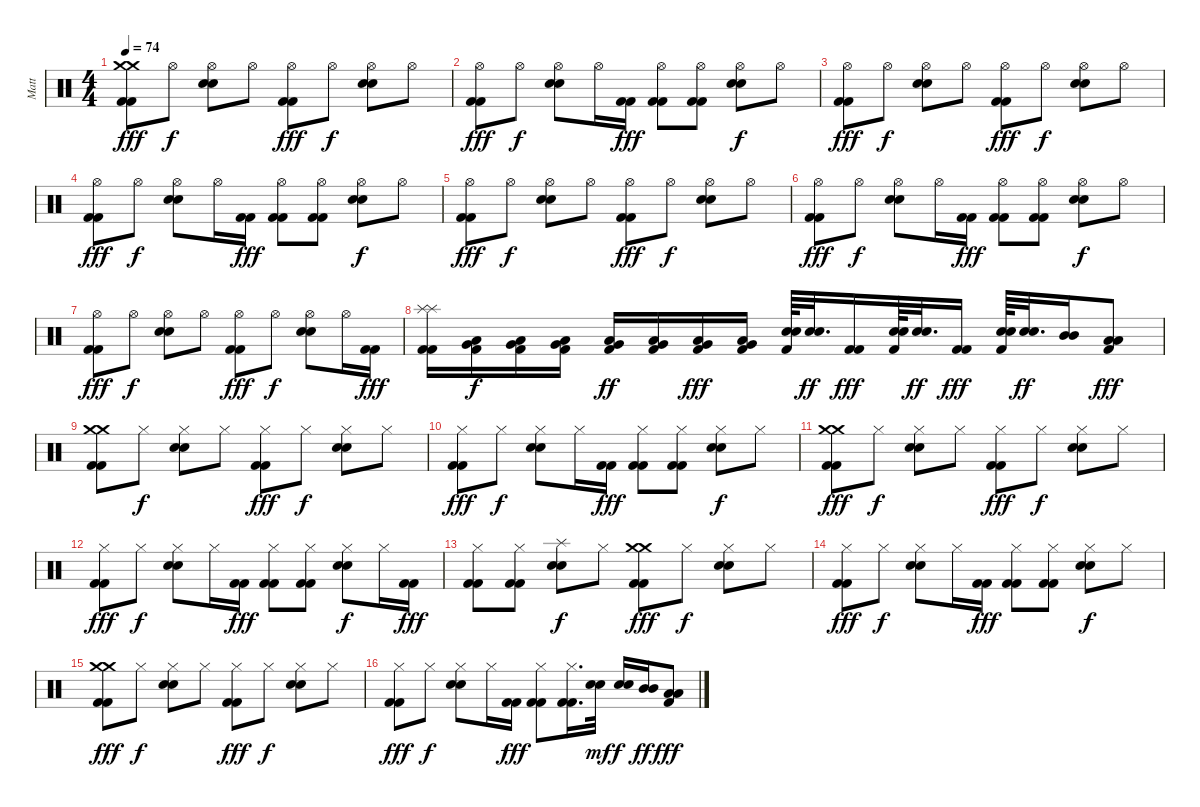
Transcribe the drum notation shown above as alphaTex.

\track ("Matt" "Matt") {instrument percussion}
\staff {score}
\articulation defaults
\ts (4 4)
\tempo 74
\clef neutral
\ks c
("Crash medium (hit)" "Crash medium (hit)" "Kick (hit) 2" "Kick (hit) 2").8{dy fff} "Hi-Hat (open)".8{dy f} ("Hi-Hat (open)" "Electric Snare (hit)" "Electric Snare (hit)").8 "Hi-Hat (open)".8 ("Hi-Hat (open)" "Kick (hit) 2" "Kick (hit) 2").8{dy fff} "Hi-Hat (open)".8{dy f} ("Hi-Hat (open)" "Electric Snare (hit)" "Electric Snare (hit)").8 "Hi-Hat (open)".8 |
("Hi-Hat (open)" "Kick (hit) 2" "Kick (hit) 2").8{dy fff} "Hi-Hat (open)".8{dy f} ("Hi-Hat (open)" "Electric Snare (hit)" "Electric Snare (hit)").8 "Hi-Hat (open)".16 ("Kick (hit) 2" "Kick (hit) 2").16{dy fff} ("Hi-Hat (open)" "Kick (hit) 2" "Kick (hit) 2").8 ("Hi-Hat (open)" "Kick (hit) 2" "Kick (hit) 2").8 ("Hi-Hat (open)" "Electric Snare (hit)" "Electric Snare (hit)").8{dy f} "Hi-Hat (open)".8 |
("Hi-Hat (open)" "Kick (hit) 2" "Kick (hit) 2").8{dy fff} "Hi-Hat (open)".8{dy f} ("Hi-Hat (open)" "Electric Snare (hit)" "Electric Snare (hit)").8 "Hi-Hat (open)".8 ("Hi-Hat (open)" "Kick (hit) 2" "Kick (hit) 2").8{dy fff} "Hi-Hat (open)".8{dy f} ("Hi-Hat (open)" "Electric Snare (hit)" "Electric Snare (hit)").8 "Hi-Hat (open)".8 |
("Hi-Hat (open)" "Kick (hit) 2" "Kick (hit) 2").8{dy fff} "Hi-Hat (open)".8{dy f} ("Hi-Hat (open)" "Electric Snare (hit)" "Electric Snare (hit)").8 "Hi-Hat (open)".16 ("Kick (hit) 2" "Kick (hit) 2").16{dy fff} ("Hi-Hat (open)" "Kick (hit) 2" "Kick (hit) 2").8 ("Hi-Hat (open)" "Kick (hit) 2" "Kick (hit) 2").8 ("Hi-Hat (open)" "Electric Snare (hit)" "Electric Snare (hit)").8{dy f} "Hi-Hat (open)".8 |
("Hi-Hat (open)" "Kick (hit) 2" "Kick (hit) 2").8{dy fff} "Hi-Hat (open)".8{dy f} ("Hi-Hat (open)" "Electric Snare (hit)" "Electric Snare (hit)").8 "Hi-Hat (open)".8 ("Hi-Hat (open)" "Kick (hit) 2" "Kick (hit) 2").8{dy fff} "Hi-Hat (open)".8{dy f} ("Hi-Hat (open)" "Electric Snare (hit)" "Electric Snare (hit)").8 "Hi-Hat (open)".8 |
("Hi-Hat (open)" "Kick (hit) 2" "Kick (hit) 2").8{dy fff} "Hi-Hat (open)".8{dy f} ("Hi-Hat (open)" "Electric Snare (hit)" "Electric Snare (hit)").8 "Hi-Hat (open)".16 ("Kick (hit) 2" "Kick (hit) 2").16{dy fff} ("Hi-Hat (open)" "Kick (hit) 2" "Kick (hit) 2").8 ("Hi-Hat (open)" "Kick (hit) 2" "Kick (hit) 2").8 ("Hi-Hat (open)" "Electric Snare (hit)" "Electric Snare (hit)").8{dy f} "Hi-Hat (open)".8 |
("Hi-Hat (open)" "Kick (hit) 2" "Kick (hit) 2").8{dy fff} "Hi-Hat (open)".8{dy f} ("Hi-Hat (open)" "Electric Snare (hit)" "Electric Snare (hit)").8 "Hi-Hat (open)".8 ("Hi-Hat (open)" "Kick (hit) 2" "Kick (hit) 2").8{dy fff} "Hi-Hat (open)".8{dy f} ("Hi-Hat (open)" "Electric Snare (hit)" "Electric Snare (hit)").8 "Hi-Hat (open)".16 ("Kick (hit) 2" "Kick (hit) 2").16{dy fff} |
("Splash (hit)" "Splash (hit)" "Kick (hit) 2" "Kick (hit) 2").16 ("Low Tom (hit)" "Very Low Tom (hit)" "Kick (hit) 2").16{dy f} ("Low Tom (hit)" "Very Low Tom (hit)" "Kick (hit) 2").16 ("Low Tom (hit)" "Very Low Tom (hit)" "Kick (hit) 2").16 ("Low Tom (hit)" "Very Low Tom (hit)" "Kick (hit) 2").16{dy ff} ("Low Tom (hit)" "Very Low Tom (hit)" "Kick (hit) 2").16 ("Low Tom (hit)" "Very Low Tom (hit)" "Kick (hit) 2").16{dy fff} ("Low Tom (hit)" "Very Low Tom (hit)" "Kick (hit) 2").16 ("Electric Snare (hit)" "Electric Snare (hit)" "Kick (hit) 2").64 ("Electric Snare (hit)" "Electric Snare (hit)").32{d dy ff} ("Kick (hit) 2" "Kick (hit) 2").16{dy fff} ("Electric Snare (hit)" "Electric Snare (hit)" "Kick (hit) 2").64 ("Electric Snare (hit)" "Electric Snare (hit)").32{d dy ff} ("Kick (hit) 2" "Kick (hit) 2").16{dy fff} ("Electric Snare (hit)" "Electric Snare (hit)" "Kick (hit) 2").64 ("Electric Snare (hit)" "Electric Snare (hit)").32{d dy ff} ("Mid Tom (hit)" "Mid Tom (hit)").16 ("Low Tom (hit)" "Low Tom (hit)" "Kick (hit) 2").8{dy fff} |
("Crash medium (hit)" "Crash medium (hit)" "Kick (hit) 2" "Kick (hit) 2").8 "Hi-Hat (closed)".8{dy f} ("Hi-Hat (closed)" "Electric Snare (hit)" "Electric Snare (hit)").8 "Hi-Hat (closed)".8 ("Hi-Hat (closed)" "Kick (hit) 2" "Kick (hit) 2").8{dy fff} "Hi-Hat (closed)".8{dy f} ("Hi-Hat (closed)" "Electric Snare (hit)" "Electric Snare (hit)").8 "Hi-Hat (closed)".8 |
("Hi-Hat (closed)" "Kick (hit) 2" "Kick (hit) 2").8{dy fff} "Hi-Hat (closed)".8{dy f} ("Hi-Hat (closed)" "Electric Snare (hit)" "Electric Snare (hit)").8 "Hi-Hat (closed)".16 ("Kick (hit) 2" "Kick (hit) 2").16{dy fff} ("Hi-Hat (closed)" "Kick (hit) 2" "Kick (hit) 2").8 ("Hi-Hat (closed)" "Kick (hit) 2" "Kick (hit) 2").8 ("Hi-Hat (closed)" "Electric Snare (hit)" "Electric Snare (hit)").8{dy f} "Hi-Hat (closed)".8 |
("Crash medium (hit)" "Crash medium (hit)" "Kick (hit) 2" "Kick (hit) 2").8{dy fff} "Hi-Hat (closed)".8{dy f} ("Hi-Hat (closed)" "Electric Snare (hit)" "Electric Snare (hit)").8 "Hi-Hat (closed)".8 ("Hi-Hat (closed)" "Kick (hit) 2" "Kick (hit) 2").8{dy fff} "Hi-Hat (closed)".8{dy f} ("Hi-Hat (closed)" "Electric Snare (hit)" "Electric Snare (hit)").8 "Hi-Hat (closed)".8 |
("Hi-Hat (closed)" "Kick (hit) 2" "Kick (hit) 2").8{dy fff} "Hi-Hat (closed)".8{dy f} ("Hi-Hat (closed)" "Electric Snare (hit)" "Electric Snare (hit)").8 "Hi-Hat (closed)".16 ("Kick (hit) 2" "Kick (hit) 2").16{dy fff} ("Hi-Hat (closed)" "Kick (hit) 2" "Kick (hit) 2").8 ("Hi-Hat (closed)" "Kick (hit) 2" "Kick (hit) 2").8 ("Hi-Hat (closed)" "Electric Snare (hit)" "Electric Snare (hit)").8{dy f} "Hi-Hat (closed)".16 ("Kick (hit) 2" "Kick (hit) 2").16{dy fff} |
("Hi-Hat (closed)" "Kick (hit) 2" "Kick (hit) 2").8 ("Hi-Hat (closed)" "Kick (hit) 2" "Kick (hit) 2").8 ("Splash (hit)" "Electric Snare (hit)" "Electric Snare (hit)").8{dy f} "Hi-Hat (closed)".8 ("Crash medium (hit)" "Crash medium (hit)" "Kick (hit) 2" "Kick (hit) 2").8{dy fff} "Hi-Hat (closed)".8{dy f} ("Hi-Hat (closed)" "Electric Snare (hit)" "Electric Snare (hit)").8 "Hi-Hat (closed)".8 |
("Hi-Hat (closed)" "Kick (hit) 2" "Kick (hit) 2").8{dy fff} "Hi-Hat (closed)".8{dy f} ("Hi-Hat (closed)" "Electric Snare (hit)" "Electric Snare (hit)").8 "Hi-Hat (closed)".16 ("Kick (hit) 2" "Kick (hit) 2").16{dy fff} ("Hi-Hat (closed)" "Kick (hit) 2" "Kick (hit) 2").8 ("Hi-Hat (closed)" "Kick (hit) 2" "Kick (hit) 2").8 ("Hi-Hat (closed)" "Electric Snare (hit)" "Electric Snare (hit)").8{dy f} "Hi-Hat (closed)".8 |
("Crash medium (hit)" "Crash medium (hit)" "Kick (hit) 2" "Kick (hit) 2").8{dy fff} "Hi-Hat (closed)".8{dy f} ("Hi-Hat (closed)" "Electric Snare (hit)" "Electric Snare (hit)").8 "Hi-Hat (closed)".8 ("Hi-Hat (closed)" "Kick (hit) 2" "Kick (hit) 2").8{dy fff} "Hi-Hat (closed)".8{dy f} ("Hi-Hat (closed)" "Electric Snare (hit)" "Electric Snare (hit)").8 "Hi-Hat (closed)".8 |
("Hi-Hat (closed)" "Kick (hit) 2" "Kick (hit) 2").8{dy fff} "Hi-Hat (closed)".8{dy f} ("Hi-Hat (closed)" "Electric Snare (hit)" "Electric Snare (hit)").8 "Hi-Hat (closed)".16 ("Kick (hit) 2" "Kick (hit) 2").16{dy fff} ("Hi-Hat (closed)" "Kick (hit) 2" "Kick (hit) 2").8 ("Hi-Hat (closed)" "Kick (hit) 2" "Kick (hit) 2").16{d} ("Electric Snare (hit)" "Electric Snare (hit)").32{dy mf} ("Electric Snare (hit)" "Electric Snare (hit)").16{dy f} ("Mid Tom (hit)" "Mid Tom (hit)").16{dy ff} ("Low Tom (hit)" "Low Tom (hit)" "Kick (hit) 2").8{dy fff}
